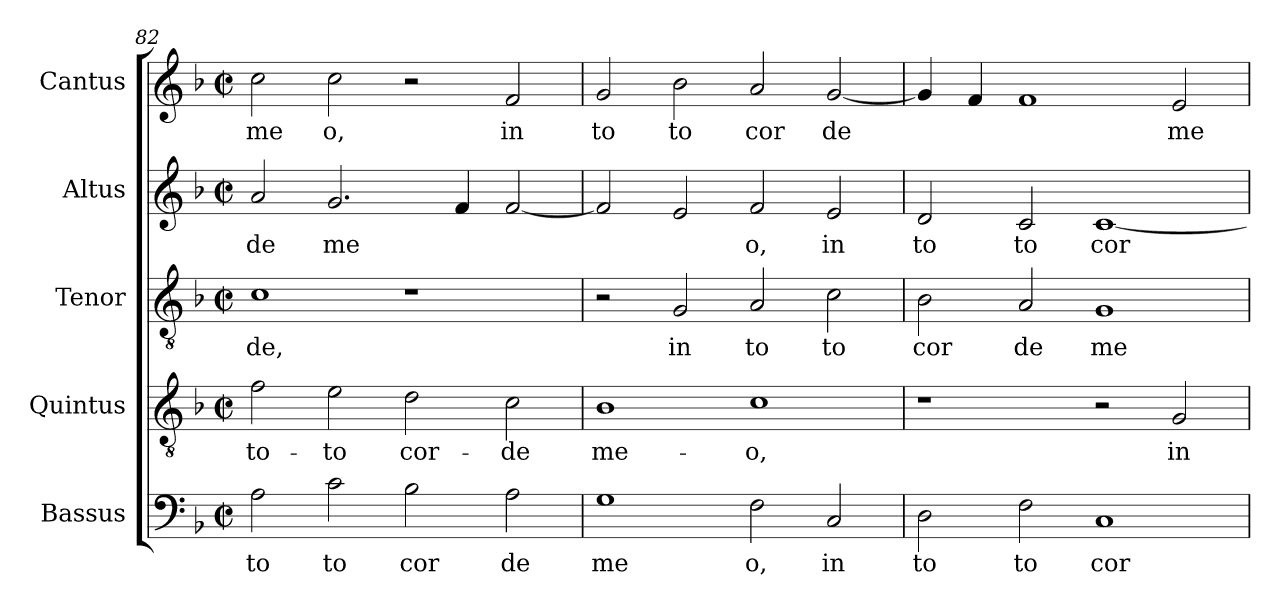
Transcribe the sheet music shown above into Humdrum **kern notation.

**kern	**text	**kern	**text	**kern	**text	**kern	**text	**kern	**text
*part5	*part5	*part4	*part4	*part3	*part3	*part2	*part2	*part1	*part1
*staff5	*staff5	*staff4	*staff4	*staff3	*staff3	*staff2	*staff2	*staff1	*staff1
*I"Bassus	*	*I"Quintus	*	*I"Tenor	*	*I"Altus	*	*I"Cantus	*
!!LO:PB:g=z
*clefF4	*	*clefGv2	*	*clefGv2	*	*clefG2	*	*clefG2	*
*k[b-]	*	*k[b-]	*	*k[b-]	*	*k[b-]	*	*k[b-]	*
*F:	*	*F:	*	*F:	*	*F:	*	*F:	*
*M2/2	*	*M2/2	*	*M2/2	*	*M2/2	*	*M2/2	*
*met(c|)	*	*met(c|)	*	*met(c|)	*	*met(c|)	*	*met(c|)	*
=82	=82	=82	=82	=82	=82	=82	=82	=82	=82
!	!LO:LY:b:cj	!	!LO:LY:b:cj	!	!LO:LY:b:cj	!	!LO:LY:b:cj	!	!LO:LY:b:cj
2A\	to	2f\	to-	1c	-de,	2a/	de	2cc\	me
!	!LO:LY:b:cj	!	!LO:LY:b:cj	!	!	!	!LO:LY:b:cj	!	!LO:LY:b:cj
2c\	to	2e\	-to	.	.	2.g/	me	2cc\	o,
!	!LO:LY:b:cj	!	!LO:LY:b:cj	!	!	!	!	!	!
2B-\	cor	2d\	cor-	1r	.	.	.	2r	.
!	!	!	!	!	!	!	!LO:LY:b:cj	!	!
.	.	.	.	.	.	4f/	.	.	.
!	!LO:LY:b:cj	!	!LO:LY:b:cj	!	!	!	!LO:LY:b:cj	!	!LO:LY:b:cj
2A\	de	2c\	-de	.	.	[<2f/	.	2f/	in
=83	=83	=83	=83	=83	=83	=83	=83	=83	=83
!	!LO:LY:b:cj	!	!LO:LY:b:cj	!	!	!	!LO:LY:b:cj	!	!LO:LY:b:cj
1G	me	1B-	me-	2r	.	2f/]	.	2g/	to
!	!	!	!	!	!LO:LY:b:cj	!	!LO:LY:b:cj	!	!LO:LY:b:cj
.	.	.	.	2G/	in	2e/	.	2b-\	to
!	!LO:LY:b:cj	!	!LO:LY:b:cj	!	!LO:LY:b:cj	!	!LO:LY:b:cj	!	!LO:LY:b:cj
2F\	o,	1c	-o,	2A/	to	2f/	o,	2a/	cor
!	!LO:LY:b:cj	!	!	!	!LO:LY:b:cj	!	!LO:LY:b:cj	!	!LO:LY:b:cj
2C/	in	.	.	2c\	to	2e/	in	[<2g/	de
=84	=84	=84	=84	=84	=84	=84	=84	=84	=84
!	!LO:LY:b:cj	!	!	!	!LO:LY:b:cj	!	!LO:LY:b:cj	!	!LO:LY:b:cj
2D\	to	1r	.	2B-\	cor	2d/	to	4g/]	.
!	!	!	!	!	!	!	!	!	!LO:LY:b:cj
.	.	.	.	.	.	.	.	4f/	.
!	!LO:LY:b:cj	!	!	!	!LO:LY:b:cj	!	!LO:LY:b:cj	!	!LO:LY:b:cj
2F\	to	.	.	2A/	de	2c/	to	1f	.
!	!LO:LY:b:cj	!	!	!	!LO:LY:b:cj	!	!LO:LY:b:cj	!	!
1C	cor	2r	.	1G	me	[<1c	cor	.	.
!	!	!	!LO:LY:b:cj	!	!	!	!	!	!LO:LY:b:cj
.	.	2G/	in	.	.	.	.	2e/	me
=	=	=	=	=	=	=	=	=	=
*-	*-	*-	*-	*-	*-	*-	*-	*-	*-
